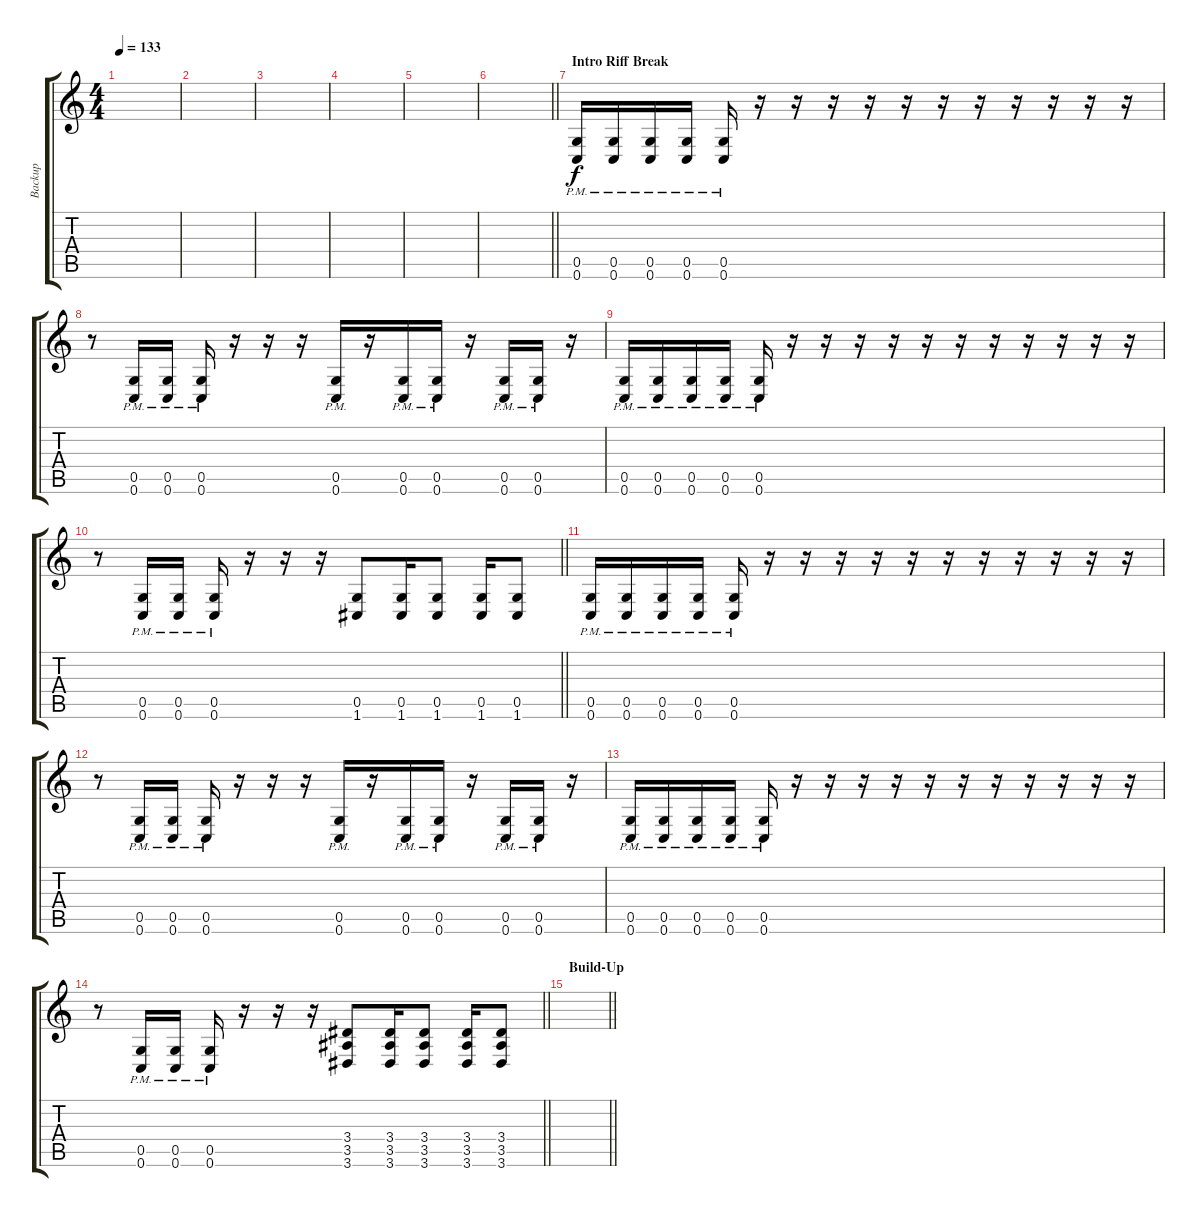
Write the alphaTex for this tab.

\track ("Backup" "Backup") {instrument distortionguitar}
\staff {score tabs}
\tuning (D4 A3 F3 C3 G2 C2) {hide}
\ts (4 4)
\tempo 133
\clef g2
\ks c
|
|
|
|
|
\barLineRight lightlight
|
\section ("" "Intro Riff Break")
(0.5{pm} 0.6{pm}).16 (0.5{pm} 0.6{pm}).16 (0.5{pm} 0.6{pm}).16 (0.5{pm} 0.6{pm}).16 (0.5{pm} 0.6{pm}).16 r.16 r.16 r.16 r.16 r.16 r.16 r.16 r.16 r.16 r.16 r.16 |
r.8 (0.5{pm} 0.6{pm}).16 (0.5{pm} 0.6{pm}).16 (0.5{pm} 0.6{pm}).16 r.16 r.16 r.16 (0.5{pm} 0.6{pm}).16 r.16 (0.5{pm} 0.6{pm}).16 (0.5{pm} 0.6{pm}).16 r.16 (0.5{pm} 0.6{pm}).16 (0.5{pm} 0.6{pm}).16 r.16 |
(0.5{pm} 0.6{pm}).16 (0.5{pm} 0.6{pm}).16 (0.5{pm} 0.6{pm}).16 (0.5{pm} 0.6{pm}).16 (0.5{pm} 0.6{pm}).16 r.16 r.16 r.16 r.16 r.16 r.16 r.16 r.16 r.16 r.16 r.16 |
\barLineRight lightlight
r.8 (0.5{pm} 0.6{pm}).16 (0.5{pm} 0.6{pm}).16 (0.5{pm} 0.6{pm}).16 r.16 r.16 r.16 (0.5 1.6).8 (0.5 1.6).16 (0.5 1.6).8 (0.5 1.6).16 (0.5 1.6).8 |
\section ("" "")
(0.5{pm} 0.6{pm}).16 (0.5{pm} 0.6{pm}).16 (0.5{pm} 0.6{pm}).16 (0.5{pm} 0.6{pm}).16 (0.5{pm} 0.6{pm}).16 r.16 r.16 r.16 r.16 r.16 r.16 r.16 r.16 r.16 r.16 r.16 |
r.8 (0.5{pm} 0.6{pm}).16 (0.5{pm} 0.6{pm}).16 (0.5{pm} 0.6{pm}).16 r.16 r.16 r.16 (0.5{pm} 0.6{pm}).16 r.16 (0.5{pm} 0.6{pm}).16 (0.5{pm} 0.6{pm}).16 r.16 (0.5{pm} 0.6{pm}).16 (0.5{pm} 0.6{pm}).16 r.16 |
(0.5{pm} 0.6{pm}).16 (0.5{pm} 0.6{pm}).16 (0.5{pm} 0.6{pm}).16 (0.5{pm} 0.6{pm}).16 (0.5{pm} 0.6{pm}).16 r.16 r.16 r.16 r.16 r.16 r.16 r.16 r.16 r.16 r.16 r.16 |
\barLineRight lightlight
r.8 (0.5{pm} 0.6{pm}).16 (0.5{pm} 0.6{pm}).16 (0.5{pm} 0.6{pm}).16 r.16 r.16 r.16 (3.4 3.5 3.6).8 (3.4 3.5 3.6).16 (3.4 3.5 3.6).8 (3.4 3.5 3.6).16 (3.4 3.5 3.6).8 |
\section ("" "Build-Up")
\barLineRight lightlight
